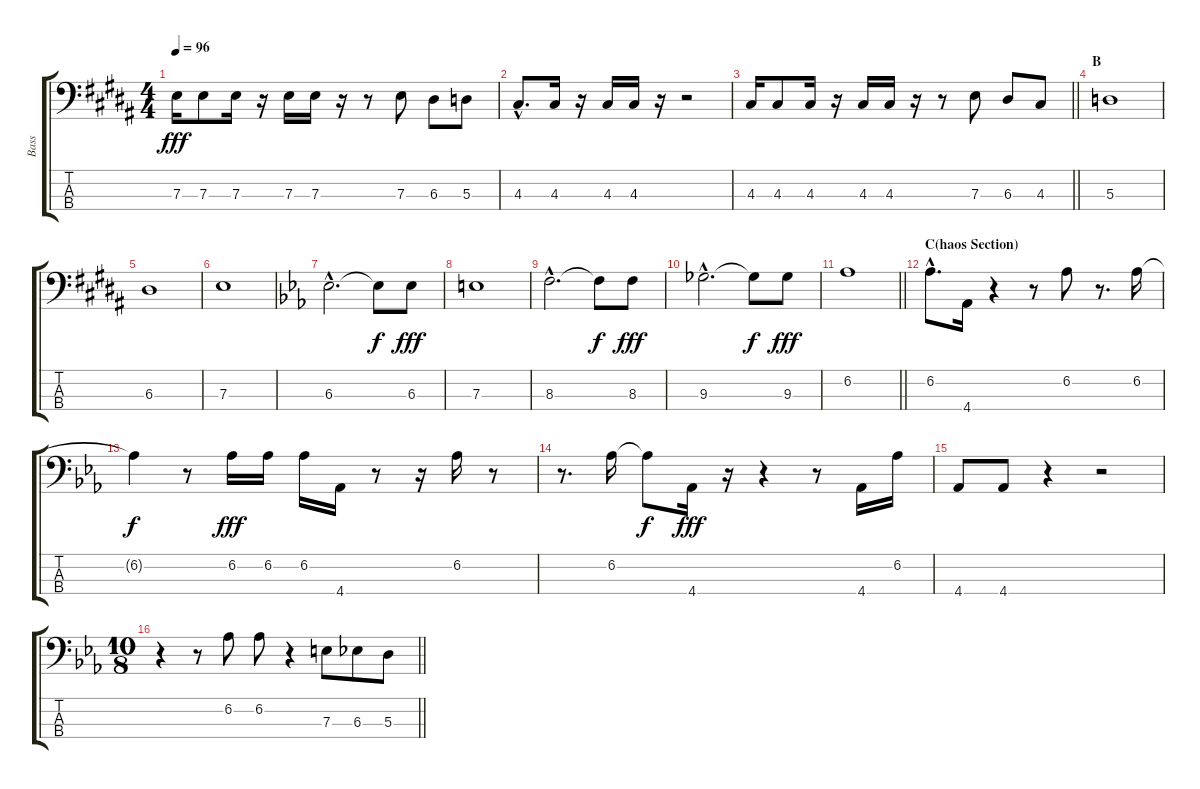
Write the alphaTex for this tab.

\track ("Bass" "Bass") {instrument synthbass2}
\staff {score tabs}
\tuning (G2 D2 A1 E1) {hide}
\ts (4 4)
\tempo 96
\clef f4
\ks b
7.3.16{dy fff} 7.3.8 7.3.16 r.16 7.3.16 7.3.16 r.16 r.8 7.3.8 6.3.8 5.3.8 |
4.3{hac}.8{d} 4.3.16 r.16 4.3.16 4.3.16 r.16 r.2 |
\barLineRight lightlight
4.3.16 4.3.8 4.3.16 r.16 4.3.16 4.3.16 r.16 r.8 7.3.8 6.3.8 4.3.8 |
\section ("" "B")
5.3.1 |
6.3.1 |
7.3.1 |
\ks eb
6.3{hac}.2{d} 6.3{t}.8{dy f} 6.3.8{dy fff} |
7.3.1 |
8.3{hac}.2{d} 8.3{t}.8{dy f} 8.3.8{dy fff} |
9.3{hac}.2{d} 9.3{t}.8{dy f} 9.3.8{dy fff} |
\barLineRight lightlight
6.2.1 |
\section ("" "C(haos Section)")
6.2{hac}.8{d} 4.4.16 r.4 r.8 6.2.8 r.8{d} 6.2.16 |
6.2{t}.4{dy f} r.8 6.2.16{dy fff} 6.2.16 6.2.16 4.4.16 r.8 r.16 6.2.16 r.8 |
r.8{d} 6.2.16 6.2{t}.8{dy f} 4.4.16{dy fff} r.16 r.4 r.8 4.4.16 6.2.16 |
4.4.8 4.4.8 r.4 r.2 |
\ts (10 8)
\barLineRight lightlight
r.4 r.8 6.2.8 6.2.8 r.4 7.3.8 6.3.8 5.3.8
